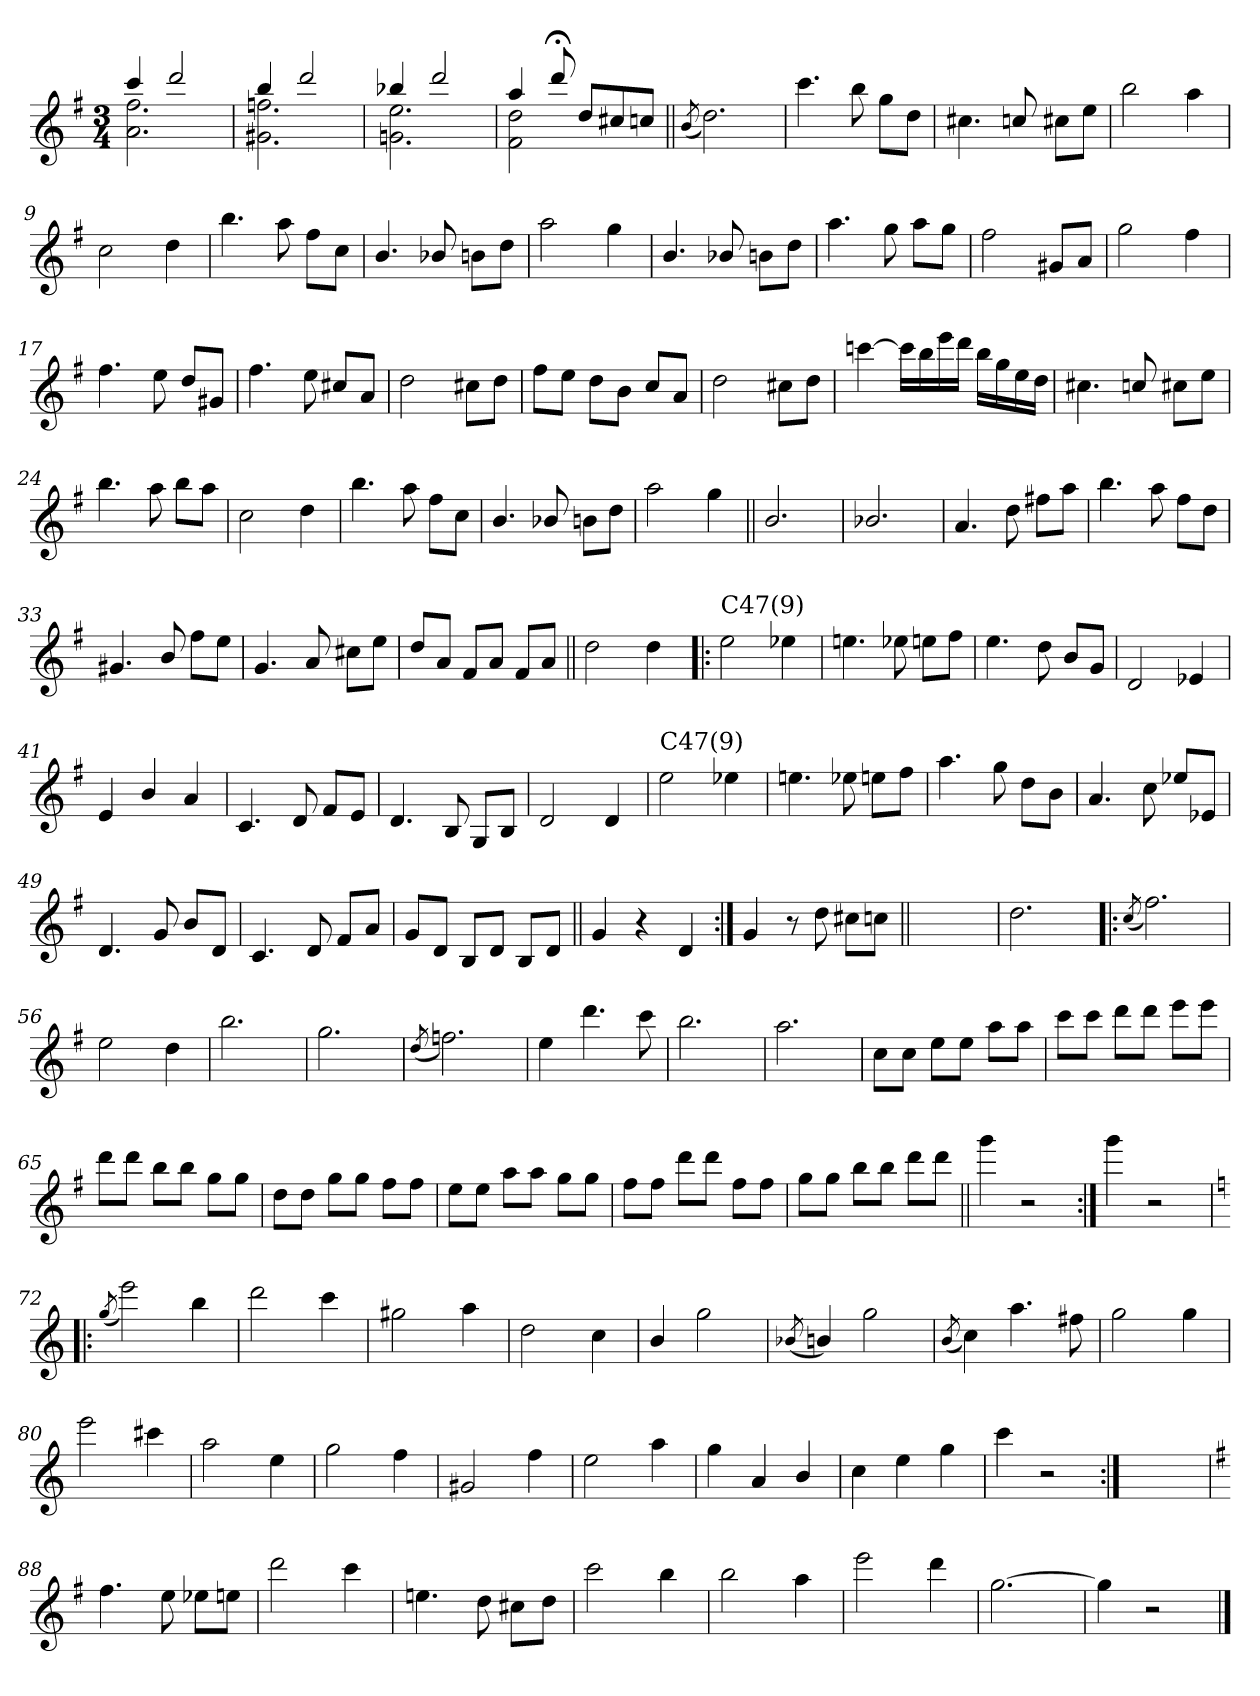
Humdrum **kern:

**kern
*part1
*staff1
*clefG2
*k[f#]
*G:
*M3/4
=1
*^
4ccc/	2.a\ 2.ff#\
2ddd/	.
=2	=2
4bb/	2.g#X\ 2.ffn\
2ddd/	.
=3	=3
4bb-X/	2.gn\ 2.ee\
2ddd/	.
=4	=4
4aa/	2f#\ 2dd\
8ddd;</	.
8dd/L	.
8cc#X/	4ryy
8ccn/J	.
*v	*v
!!LO:LB:g=z
=5||
(<8qb/
2.dd\)
=6
4.ccc\
8bb\
8gg\L
8dd\J
=7
4.cc#X\
8ccn/
8cc#X\L
8ee\J
=8
2bb\
4aa\
=9
2cc\
4dd\
=10
4.bb\
8aa\
8ff#\L
8cc\J
!!LO:LB:g=z
=11
4.b/
8b-X/
8bn\L
8dd\J
=12
2aa\
4gg\
=13
4.b/
8b-X/
8bn\L
8dd\J
=14
4.aa\
8gg\
8aa\L
8gg\J
=15
2ff#\
8g#X/L
8a/J
=16
2gg\
4ff#\
!!LO:LB:g=z
=17
4.ff#\
8ee\
8dd/L
8g#X/J
=18
4.ff#\
8ee\
8cc#X/L
8a/J
=19
2dd\
8cc#X\L
8dd\J
=20
8ff#\L
8ee\J
8dd\L
8b\J
8cc/L
8a/J
=21
2dd\
8cc#X\L
8dd\J
!!LO:LB:g=z
=22
[4cccn\
16ccc\LL]
16bb\
16eee\
16ddd\JJ
16bb\LL
16gg\
16ee\
16dd\JJ
=23
4.cc#X\
8ccn/
8cc#X\L
8ee\J
=24
4.bb\
8aa\
8bb\L
8aa\J
=25
2cc\
4dd\
=26
4.bb\
8aa\
8ff#\L
8cc\J
!!LO:LB:g=z
=27
4.b/
8b-X/
8bn\L
8dd\J
=28
2aa\
4gg\
=29||
2.b/
=30
2.b-X/
=31
4.a/
8dd\
8ff#X\L
8aa\J
=32
4.bb\
8aa\
8ff#\L
8dd\J
!!LO:LB:g=z
=33
4.g#X/
8b/
8ff#\L
8ee\J
=34
4.g/
8a/
8cc#X\L
8ee\J
=35
8dd/L
8a/J
8f#/L
8a/J
8f#/L
8a/J
=36||
2dd\
4dd\
=37!|:
!LO:TX:a:t=C47(9)
2ee\
4ee-X\
=38
4.een\
8ee-X\
8een\L
8ff#\J
!!LO:LB:g=z
=39
4.ee\
8dd\
8b/L
8g/J
=40
2d/
4e-X/
=41
4e/
4b/
4a/
=42
4.c/
8d/
8f#/L
8e/J
=43
4.d/
8B/
8G/L
8B/J
!!LO:LB:g=z
=44
2d/
4d/
=45
!LO:TX:a:t=C47(9)
2ee\
4ee-X\
=46
4.een\
8ee-X\
8een\L
8ff#\J
=47
4.aa\
8gg\
8dd\L
8b\J
=48
4.a/
8cc\
8ee-X/L
8e-X/J
!!LO:LB:g=z
=49
4.d/
8g/
8b/L
8d/J
=50
4.c/
8d/
8f#/L
8a/J
=51
8g/L
8d/J
8B/L
8d/J
8B/L
8d/J
=52||
4g/
4r
4d/
=53:|!
4g/
8r
8dd\
8cc#X\L
8ccn\J
=53X531||
2.ryy
!!LO:PB:g=z
=54
2.dd\
=55!|:
(<8qcc/
2.ff#\)
=56
2ee\
4dd\
=57
2.bb\
=58
2.gg\
=59
(<8qdd/
2.ffn\)
!!LO:LB:g=z
=60
4ee\
4.ddd\
8ccc\
=61
2.bb\
=62
2.aa\
=63
8cc\L
8cc\J
8ee\L
8ee\J
8aa\L
8aa\J
=64
8ccc\L
8ccc\J
8ddd\L
8ddd\J
8eee\L
8eee\J
=65
8ddd\L
8ddd\J
8bb\L
8bb\J
8gg\L
8gg\J
!!LO:LB:g=z
=66
8dd\L
8dd\J
8gg\L
8gg\J
8ff#\L
8ff#\J
=67
8ee\L
8ee\J
8aa\L
8aa\J
8gg\L
8gg\J
=68
8ff#\L
8ff#\J
8ddd\L
8ddd\J
8ff#\L
8ff#\J
=69
8gg\L
8gg\J
8bb\L
8bb\J
8ddd\L
8ddd\J
=70||
4ggg\
2r
=71:|!
4ggg\
2r
!!LO:LB:g=z
=72!|:
*k[]
*C:
(<8qgg/
2eee\)
4bb\
=73
2ddd\
4ccc\
=74
2gg#X\
4aa\
=75
2dd\
4cc\
=76
4b/
2gg\
=77
(<8qb-X/
4bn/)
2gg\
!!LO:LB:g=z
=78
(<8qb/
4cc\)
4.aa\
8ff#X\
=79
2gg\
4gg\
=80
2eee\
4ccc#X\
=81
2aa\
4ee\
=82
2gg\
4ff\
!!LO:LB:g=z
=83
2g#X/
4ff\
=84
2ee\
4aa\
=85
4gg\
4a/
4b/
=86
4cc\
4ee\
4gg\
=87
4ccc\
2r
=87X872:|!
2.ryy
!!LO:LB:g=z
=88
*k[f#]
*G:
4.ff#\
8ee\
8ee-X\L
8een\J
=89
2ddd\
4ccc\
=90
4.een\
8dd\
8cc#X\L
8dd\J
=91
2ccc\
4bb\
=92
2bb\
4aa\
!!LO:LB:g=z
=93
2eee\
4ddd\
=94
[2.gg\
=95
4gg\]
2r
==
*-
